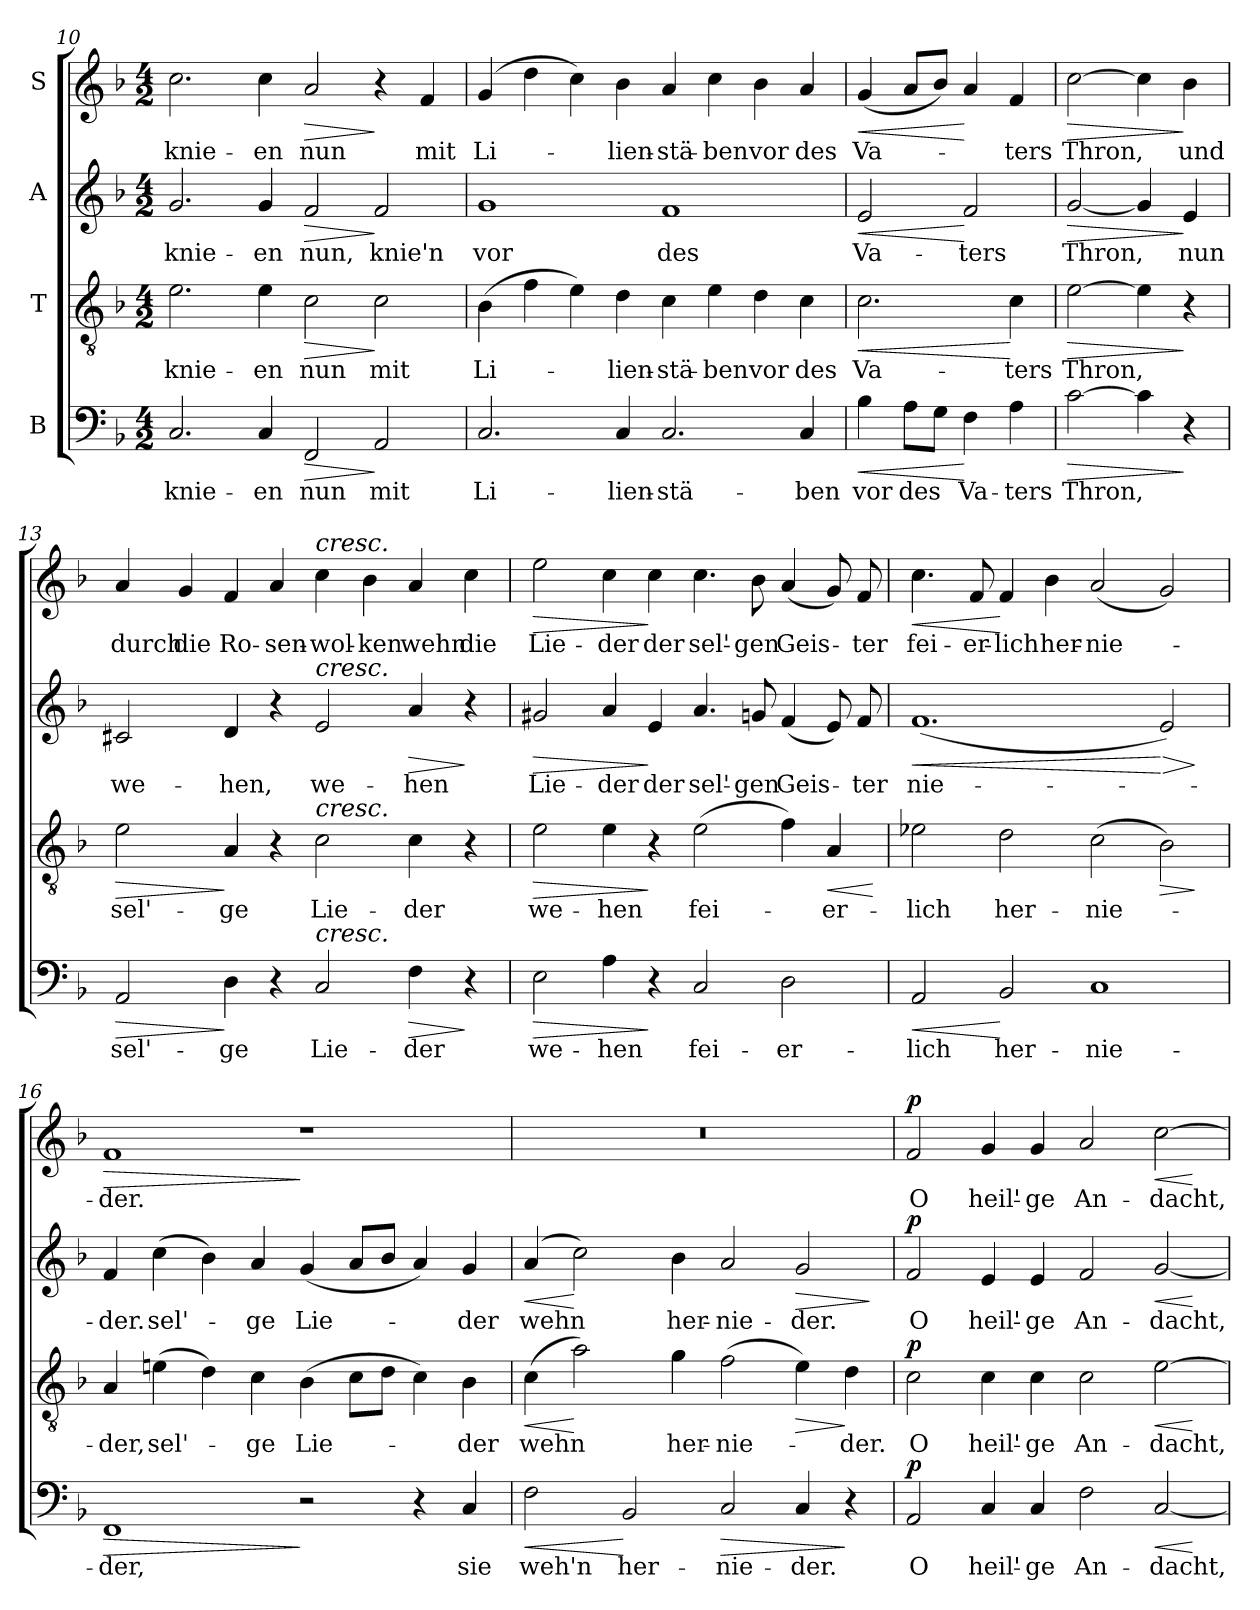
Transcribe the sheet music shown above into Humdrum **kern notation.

**kern	**text	**dynam	**kern	**text	**dynam	**kern	**text	**dynam	**kern	**text	**dynam
*part4	*part4	*part4	*part3	*part3	*part3	*part2	*part2	*part2	*part1	*part1	*part1
*staff4	*staff4	*staff4	*staff3	*staff3	*staff3	*staff2	*staff2	*staff2	*staff1	*staff1	*staff1
*I"B	*	*	*I"T	*	*	*I"A	*	*	*I"S	*	*
*clefF4	*	*	*clefGv2	*	*	*clefG2	*	*	*clefG2	*	*
*k[b-]	*	*	*k[b-]	*	*	*k[b-]	*	*	*k[b-]	*	*
*M4/2	*	*	*M4/2	*	*	*M4/2	*	*	*M4/2	*	*
=10	=10	=10	=10	=10	=10	=10	=10	=10	=10	=10	=10
!	!LO:LY:b	!	!	!LO:LY:b	!	!	!LO:LY:b	!	!	!LO:LY:b	!
2.C/	knie-	.	2.e\	knie-	.	2.g/	knie-	.	2.cc\	knie-	.
!	!LO:LY:b	!	!	!LO:LY:b	!	!	!LO:LY:b	!	!	!LO:LY:b	!
4C/	-en	.	4e\	-en	.	4g/	-en	.	4cc\	-en	.
!	!LO:LY:b	!LO:HP:b	!	!LO:LY:b	!LO:HP:b	!	!LO:LY:b	!LO:HP:b	!	!LO:LY:b	!LO:HP:b
2FF/	nun	>	2c\	nun	>	2f/	nun,	>	2a/	nun	>
!	!LO:LY:b	!	!	!LO:LY:b	!	!	!LO:LY:b	!	!	!	!
2AA/	mit	]	2c\	mit	]	2f/	knie'n	]	4r	.	]
!	!	!	!	!	!	!	!	!	!	!LO:LY:b	!
.	.	.	.	.	.	.	.	.	4f/	mit	.
=11	=11	=11	=11	=11	=11	=11	=11	=11	=11	=11	=11
!	!LO:LY:b	!	!	!LO:LY:b	!	!	!LO:LY:b	!	!	!LO:LY:b	!
2.C/	Li-	.	(4B-\	Li-	.	1g	vor	.	(4g/	Li-	.
.	.	.	4f\	.	.	.	.	.	4dd\	.	.
.	.	.	4e\)	.	.	.	.	.	4cc\)	.	.
!	!LO:LY:b	!	!	!LO:LY:b	!	!	!	!	!	!LO:LY:b	!
4C/	-lien-	.	4d\	-lien-	.	.	.	.	4b-\	-lien-	.
!	!LO:LY:b	!	!	!LO:LY:b	!	!	!LO:LY:b	!	!	!LO:LY:b	!
2.C/	-stä-	.	4c\	-stä-	.	1f	des	.	4a/	-stä-	.
!	!	!	!	!LO:LY:b	!	!	!	!	!	!LO:LY:b	!
.	.	.	4e\	-ben	.	.	.	.	4cc\	-ben	.
!	!	!	!	!LO:LY:b	!	!	!	!	!	!LO:LY:b	!
.	.	.	4d\	vor	.	.	.	.	4b-\	vor	.
!	!LO:LY:b	!	!	!LO:LY:b	!	!	!	!	!	!LO:LY:b	!
4C/	-ben	.	4c\	des	.	.	.	.	4a/	des	.
=12	=12	=12	=12	=12	=12	=12	=12	=12	=12	=12	=12
!	!LO:LY:b	!LO:HP:b	!	!LO:LY:b	!LO:HP:b	!	!LO:LY:b	!LO:HP:b	!	!LO:LY:b	!LO:HP:b
4B-\	vor	<	2.c\	Va-	<	2e/	Va-	<	(4g/	Va-	<
!	!LO:LY:b	!	!	!	!	!	!	!	!	!	!
8A\L	des	.	.	.	.	.	.	.	8a/L	.	.
8G\J	.	.	.	.	.	.	.	.	8b-/J)	.	.
!	!LO:LY:b	!	!	!	!	!	!LO:LY:b	!	!	!	!
4F\	Va-	[	.	.	.	2f/	-ters	[	4a/	.	[
!	!LO:LY:b	!	!	!LO:LY:b	!	!	!	!	!	!LO:LY:b	!
4A\	-ters	.	4c\	-ters	[	.	.	.	4f/	-ters	.
!!LO:LB:g=z
=12X2	=12X2	=12X2	=12X2	=12X2	=12X2	=12X2	=12X2	=12X2	=12X2	=12X2	=12X2
!	!LO:LY:b	!LO:HP:b	!	!LO:LY:b	!LO:HP:b	!	!LO:LY:b	!LO:HP:b	!	!LO:LY:b	!LO:HP:b
[2c\	Thron,	>	[2e\	Thron,	>	[2g/	Thron,	>	[2cc\	Thron,	>
4c\]	.	.	4e\]	.	.	4g/]	.	.	4cc\]	.	.
!	!	!	!	!	!	!	!LO:LY:b	!	!	!LO:LY:b	!
4r	.	]	4r	.	]	4e/	nun	]	4b-\	und	]
=13	=13	=13	=13	=13	=13	=13	=13	=13	=13	=13	=13
!	!LO:LY:b	!LO:HP:b	!	!LO:LY:b	!LO:HP:b	!	!LO:LY:b	!	!	!LO:LY:b	!
2AA/	sel'-	>	2e\	sel'-	>	2c#X/	we-	.	4a/	durch	.
!	!	!	!	!	!	!	!	!	!	!LO:LY:b	!
.	.	.	.	.	.	.	.	.	4g/	die	.
!	!LO:LY:b	!	!	!LO:LY:b	!	!	!LO:LY:b	!	!	!LO:LY:b	!
4D\	-ge	]	4A/	-ge	]	4d/	-hen,	.	4f/	Ro-	.
!	!	!	!	!	!	!	!	!	!	!LO:LY:b	!
4r	.	.	4r	.	.	4r	.	.	4a/	-sen-	.
!	!	!	!	!	!	!	!	!	!LO:TX:a:i:t=cresc.	!	!
!	!	!	!	!	!	!LO:TX:a:i:t=cresc.	!	!	!	!	!
!	!	!	!LO:TX:a:i:t=cresc.	!	!	!	!	!	!	!	!
!LO:TX:a:i:t=cresc.	!	!	!	!	!	!	!	!	!	!	!
!	!LO:LY:b	!	!	!LO:LY:b	!	!	!LO:LY:b	!	!	!LO:LY:b	!
2C/	Lie-	.	2c\	Lie-	.	2e/	we-	.	4cc\	-wol-	.
!	!	!	!	!	!	!	!	!	!	!LO:LY:b	!
.	.	.	.	.	.	.	.	.	4b-\	-ken	.
!	!LO:LY:b	!LO:HP:b	!	!LO:LY:b	!	!	!LO:LY:b	!LO:HP:b	!	!LO:LY:b	!
4F\	-der	>	4c\	-der	.	4a/	-hen	>	4a/	wehn	.
!	!	!	!	!	!	!	!	!	!	!LO:LY:b	!
4r	.	]	4r	.	.	4r	.	]	4cc\	die	.
=14	=14	=14	=14	=14	=14	=14	=14	=14	=14	=14	=14
!	!LO:LY:b	!LO:HP:b	!	!LO:LY:b	!LO:HP:b	!	!LO:LY:b	!LO:HP:b	!	!LO:LY:b	!LO:HP:b
2E\	we-	>	2e\	we-	>	2g#X/	Lie-	>	2ee\	Lie-	>
!	!LO:LY:b	!	!	!LO:LY:b	!	!	!LO:LY:b	!	!	!LO:LY:b	!
4A\	-hen	.	4e\	-hen	.	4a/	-der	.	4cc\	-der	.
!	!	!	!	!	!	!	!LO:LY:b	!	!	!LO:LY:b	!
4r	.	]	4r	.	]	4e/	der	]	4cc\	der	]
!	!LO:LY:b	!	!	!LO:LY:b	!	!	!LO:LY:b	!	!	!LO:LY:b	!
2C/	fei-	.	(2e\	fei-	.	4.a/	sel'-	.	4.cc\	sel'-	.
!	!	!	!	!	!	!	!LO:LY:b	!	!	!LO:LY:b	!
.	.	.	.	.	.	8gn/	-gen	.	8b-\	-gen	.
!	!LO:LY:b	!	!	!	!	!	!LO:LY:b	!	!	!LO:LY:b	!
2D\	-er-	.	4f\)	.	.	(4f/	Geis-	.	(4a/	Geis-	.
!	!	!	!	!LO:LY:b	!LO:HP:b	!	!	!	!	!	!
.	.	.	4A/	-er-	<	8e/)	.	.	8g/)	.	.
!	!	!	!	!	!	!	!LO:LY:b	!	!	!LO:LY:b	!
.	.	.	.	.	.	8f/	-ter	.	8f/	-ter	.
.	.	.	.	.	[	.	.	.	.	.	.
!!LO:LB:g=z
=15	=15	=15	=15	=15	=15	=15	=15	=15	=15	=15	=15
!	!LO:LY:b	!LO:HP:b	!	!LO:LY:b	!	!	!LO:LY:b	!LO:HP:b	!	!LO:LY:b	!LO:HP:b
2AA/	-lich	<	2e-X\	-lich	.	(1.f	nie-	<	4.cc\	fei-	<
!	!	!	!	!	!	!	!	!	!	!LO:LY:b	!
.	.	.	.	.	.	.	.	.	8f/	-er-	.
!	!LO:LY:b	!	!	!LO:LY:b	!	!	!	!	!	!LO:LY:b	!
2BB-/	her-	[	2d\	her-	.	.	.	.	4f/	-lich	[
!	!	!	!	!	!	!	!	!	!	!LO:LY:b	!
.	.	.	.	.	.	.	.	.	4b-\	her-	.
!	!LO:LY:b	!	!	!LO:LY:b	!	!	!	!	!	!LO:LY:b	!
1C	-nie-	.	(2c\	-nie-	.	.	.	.	(2a/	-nie-	.
!	!	!	!	!	!LO:HP:b	!	!	!LO:HP:n=1:b	!	!	!
.	.	.	2B-\)	.	>	2e/)	.	[ >	2g/)	.	.
.	.	.	.	.	]	.	.	]	.	.	.
=16	=16	=16	=16	=16	=16	=16	=16	=16	=16	=16	=16
!	!LO:LY:b	!LO:HP:b	!	!LO:LY:b	!	!	!LO:LY:b	!	!	!LO:LY:b	!LO:HP:b
1FF	-der,	>	4A/	-der,	.	4f/	-der.	.	1f	-der.	>
!	!	!	!	!LO:LY:b	!	!	!LO:LY:b	!	!	!	!
.	.	.	(4en\	sel'-	.	(4cc\	sel'-	.	.	.	.
.	.	.	4d\)	.	.	4b-\)	.	.	.	.	.
!	!	!	!	!LO:LY:b	!	!	!LO:LY:b	!	!	!	!
.	.	.	4c\	-ge	.	4a/	-ge	.	.	.	.
!	!	!	!	!LO:LY:b	!	!	!LO:LY:b	!	!	!	!
2r	.	]	(4B-\	Lie-	.	(4g/	Lie-	.	1r	.	]
.	.	.	8c\L	.	.	8a/L	.	.	.	.	.
.	.	.	8d\J	.	.	8b-/J	.	.	.	.	.
4r	.	.	4c\)	.	.	4a/)	.	.	.	.	.
!	!LO:LY:b	!	!	!LO:LY:b	!	!	!LO:LY:b	!	!	!	!
4C/	sie	.	4B-\	-der	.	4g/	-der	.	.	.	.
=17	=17	=17	=17	=17	=17	=17	=17	=17	=17	=17	=17
!	!LO:LY:b	!LO:HP:b	!	!LO:LY:b	!LO:HP:b	!	!LO:LY:b	!LO:HP:b	!	!	!
2F\	weh'n	<	(4c\	-wehn	<	(4a/	-wehn	<	0r	.	.
.	.	.	2a\)	.	[	2cc\)	.	[	.	.	.
!	!LO:LY:b	!	!	!	!	!	!	!	!	!	!
2BB-/	her-	[	.	.	.	.	.	.	.	.	.
!	!	!	!	!LO:LY:b	!	!	!LO:LY:b	!	!	!	!
.	.	.	4g\	her-	.	4b-\	her-	.	.	.	.
!	!LO:LY:b	!LO:HP:b	!	!LO:LY:b	!	!	!LO:LY:b	!	!	!	!
2C/	-nie-	>	(2f\	-nie-	.	2a/	-nie-	.	.	.	.
!	!LO:LY:b	!	!	!	!LO:HP:b	!	!LO:LY:b	!LO:HP:b	!	!	!
4C/	-der.	.	4e\)	.	>	2g/	-der.	>	.	.	.
!	!	!	!	!LO:LY:b	!	!	!	!	!	!	!
4r	.	]	4d\	-der.	]	.	.	.	.	.	.
.	.	.	.	.	.	.	.	]	.	.	.
!!LO:PB:g=z
=18	=18	=18	=18	=18	=18	=18	=18	=18	=18	=18	=18
!	!LO:LY:b	!LO:DY:a	!	!LO:LY:b	!LO:DY:a	!	!LO:LY:b	!LO:DY:a	!	!LO:LY:b	!LO:DY:a
2AA/	O	p	2c\	O	p	2f/	O	p	2f/	O	p
!	!LO:LY:b	!	!	!LO:LY:b	!	!	!LO:LY:b	!	!	!LO:LY:b	!
4C/	heil'-	.	4c\	heil'-	.	4e/	heil'-	.	4g/	heil'-	.
!	!LO:LY:b	!	!	!LO:LY:b	!	!	!LO:LY:b	!	!	!LO:LY:b	!
4C/	-ge	.	4c\	-ge	.	4e/	-ge	.	4g/	-ge	.
!	!LO:LY:b	!	!	!LO:LY:b	!	!	!LO:LY:b	!	!	!LO:LY:b	!
2F\	An-	.	2c\	An-	.	2f/	An-	.	2a/	An-	.
!	!LO:LY:b	!LO:HP:b	!	!LO:LY:b	!LO:HP:b	!	!LO:LY:b	!LO:HP:b	!	!LO:LY:b	!LO:HP:b
[2C/	-dacht,	<	[2e\	-dacht,	<	[2g/	-dacht,	<	[2cc\	-dacht,	<
.	.	[	.	.	[	.	.	[	.	.	[
=	=	=	=	=	=	=	=	=	=	=	=
*-	*-	*-	*-	*-	*-	*-	*-	*-	*-	*-	*-
